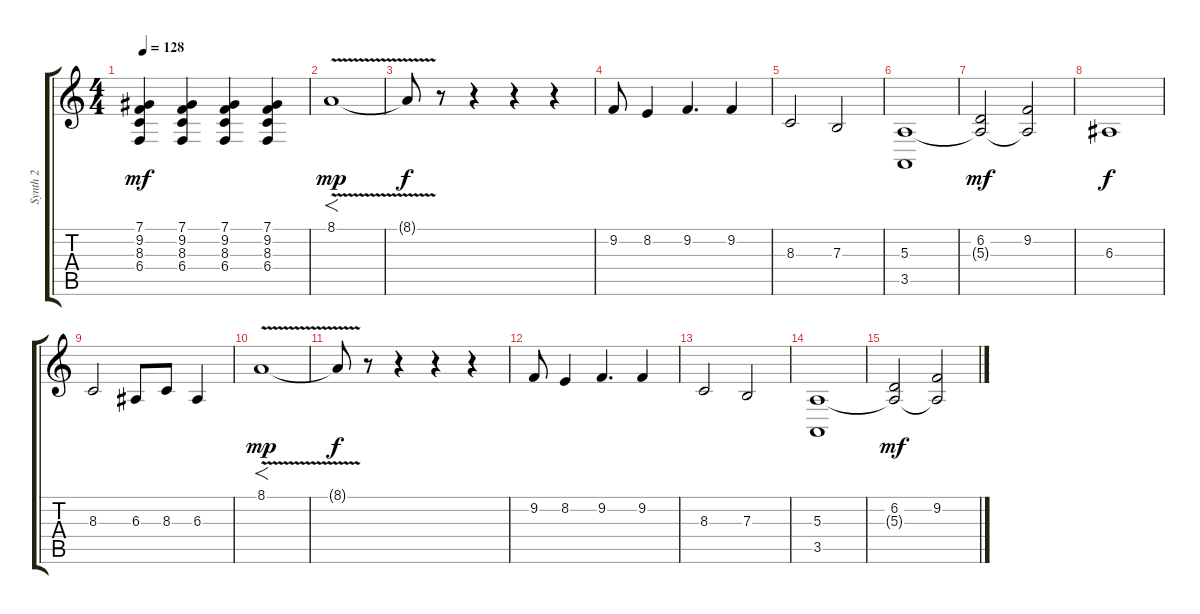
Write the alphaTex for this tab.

\track ("Synth 2" "Synth 2") {instrument stringensemble1}
\staff {score tabs}
\tuning (Db4 Ab3 E3 B2 Gb2 Db2) {hide}
\ts (4 4)
\tempo 128
\clef g2
\ks c
(7.1 9.2 8.3 6.4).4{dy mf} (7.1 9.2 8.3 6.4).4 (7.1 9.2 8.3 6.4).4 (7.1 9.2 8.3 6.4).4 |
8.1{v}.1{f dy mp} |
8.1{t}.8{dy f} r.8 r.4 r.4 r.4 |
9.2.8 8.2.4 9.2.4{d} 9.2.4 |
8.3.2 7.3.2 |
(5.3 3.5).1 |
(6.2 5.3{t}).2{dy mf} (9.2 5.3{t}).2 |
6.3.1{dy f} |
8.3.2 6.3.8 8.3.8 6.3.4 |
8.1{v}.1{f dy mp} |
8.1{t}.8{dy f} r.8 r.4 r.4 r.4 |
9.2.8 8.2.4 9.2.4{d} 9.2.4 |
8.3.2 7.3.2 |
(5.3 3.5).1 |
(6.2 5.3{t}).2{dy mf} (9.2 5.3{t}).2
